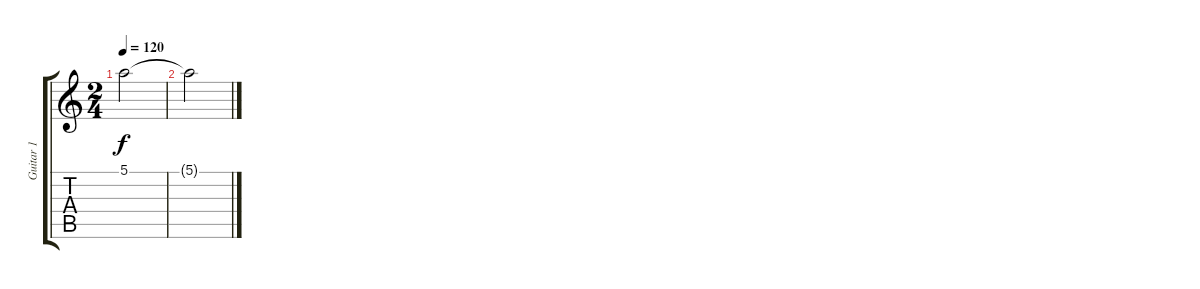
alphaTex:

\track ("Guitar 1" "Guitar 1") {instrument acousticguitarsteel}
\staff {score tabs}
\tuning (E4 B3 G3 D3 A2 E2) {hide}
\ts (2 4)
\tempo 120
\clef g2
\ks c
5.1.2{dy f} |
5.1{t}.2{volume 7}
